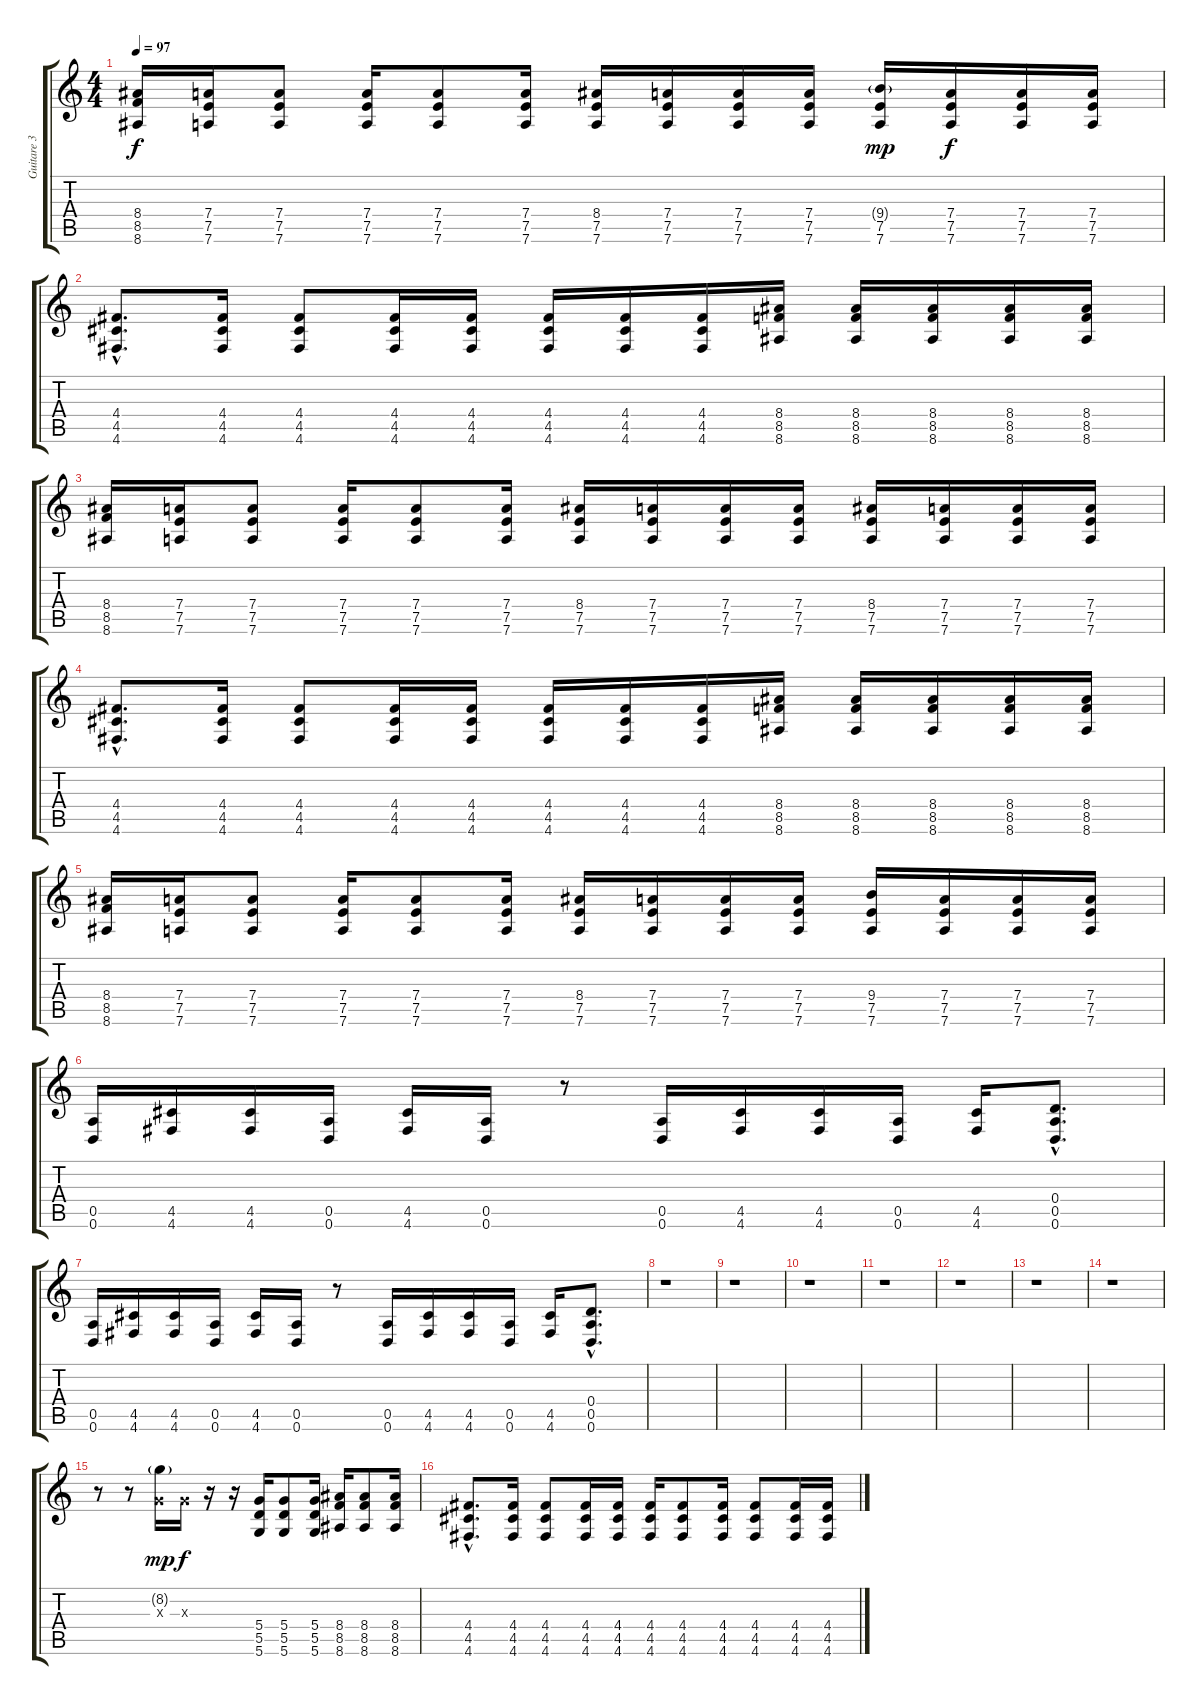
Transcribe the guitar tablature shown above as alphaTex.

\track ("Guitare 3" "Guitare 3") {instrument distortionguitar}
\staff {score tabs}
\tuning (E4 B3 G3 D3 A2 D2) {hide}
\ts (4 4)
\tempo 97
\clef g2
\ks c
(8.4 8.5 8.6).16{dy f} (7.4 7.5 7.6).16 (7.4 7.5 7.6).8 (7.4 7.5 7.6).16 (7.4 7.5 7.6).8 (7.4 7.5 7.6).16 (8.4 7.5 7.6).16 (7.4 7.5 7.6).16 (7.4 7.5 7.6).16 (7.4 7.5 7.6).16 (9.4{g} 7.5 7.6).16{dy mp} (7.4 7.5 7.6).16{dy f} (7.4 7.5 7.6).16 (7.4 7.5 7.6).16 |
(4.4{hac} 4.5{hac} 4.6{hac}).8{d} (4.4 4.5 4.6).16 (4.4 4.5 4.6).8 (4.4 4.5 4.6).16 (4.4 4.5 4.6).16 (4.4 4.5 4.6).16 (4.4 4.5 4.6).16 (4.4 4.5 4.6).16 (8.4 8.5 8.6).16 (8.4 8.5 8.6).16 (8.4 8.5 8.6).16 (8.4 8.5 8.6).16 (8.4 8.5 8.6).16 |
(8.4 8.5 8.6).16 (7.4 7.5 7.6).16 (7.4 7.5 7.6).8 (7.4 7.5 7.6).16 (7.4 7.5 7.6).8 (7.4 7.5 7.6).16 (8.4 7.5 7.6).16 (7.4 7.5 7.6).16 (7.4 7.5 7.6).16 (7.4 7.5 7.6).16 (8.4 7.5 7.6).16 (7.4 7.5 7.6).16 (7.4 7.5 7.6).16 (7.4 7.5 7.6).16 |
(4.4{hac} 4.5{hac} 4.6{hac}).8{d} (4.4 4.5 4.6).16 (4.4 4.5 4.6).8 (4.4 4.5 4.6).16 (4.4 4.5 4.6).16 (4.4 4.5 4.6).16 (4.4 4.5 4.6).16 (4.4 4.5 4.6).16 (8.4 8.5 8.6).16 (8.4 8.5 8.6).16 (8.4 8.5 8.6).16 (8.4 8.5 8.6).16 (8.4 8.5 8.6).16 |
(8.4 8.5 8.6).16 (7.4 7.5 7.6).16 (7.4 7.5 7.6).8 (7.4 7.5 7.6).16 (7.4 7.5 7.6).8 (7.4 7.5 7.6).16 (8.4 7.5 7.6).16 (7.4 7.5 7.6).16 (7.4 7.5 7.6).16 (7.4 7.5 7.6).16 (9.4 7.5 7.6).16 (7.4 7.5 7.6).16 (7.4 7.5 7.6).16 (7.4 7.5 7.6).16 |
(0.5 0.6).16 (4.5 4.6).16 (4.5 4.6).16 (0.5 0.6).16 (4.5 4.6).16 (0.5 0.6).16 r.8 (0.5 0.6).16 (4.5 4.6).16 (4.5 4.6).16 (0.5 0.6).16 (4.5 4.6).16 (0.4{hac} 0.5{hac} 0.6{hac}).8{d} |
(0.5 0.6).16 (4.5 4.6).16 (4.5 4.6).16 (0.5 0.6).16 (4.5 4.6).16 (0.5 0.6).16 r.8 (0.5 0.6).16 (4.5 4.6).16 (4.5 4.6).16 (0.5 0.6).16 (4.5 4.6).16 (0.4{hac} 0.5{hac} 0.6{hac}).8{d} |
r.1 |
r.1 |
r.1 |
r.1 |
r.1 |
r.1 |
r.1 |
r.8{instrument distortionguitar} r.8 (8.2{g} 0.3{x}).16{dy mp} 0.3{x}.16{dy f} r.16 r.16 (5.4 5.5 5.6).16 (5.4 5.5 5.6).8 (5.4 5.5 5.6).16 (8.4 8.5 8.6).16 (8.4 8.5 8.6).8 (8.4 8.5 8.6).16 |
(4.4{hac} 4.5{hac} 4.6{hac}).8{d} (4.4 4.5 4.6).16 (4.4 4.5 4.6).8 (4.4 4.5 4.6).16 (4.4 4.5 4.6).16 (4.4 4.5 4.6).16 (4.4 4.5 4.6).8 (4.4 4.5 4.6).16 (4.4 4.5 4.6).8 (4.4 4.5 4.6).16 (4.4 4.5 4.6).16
